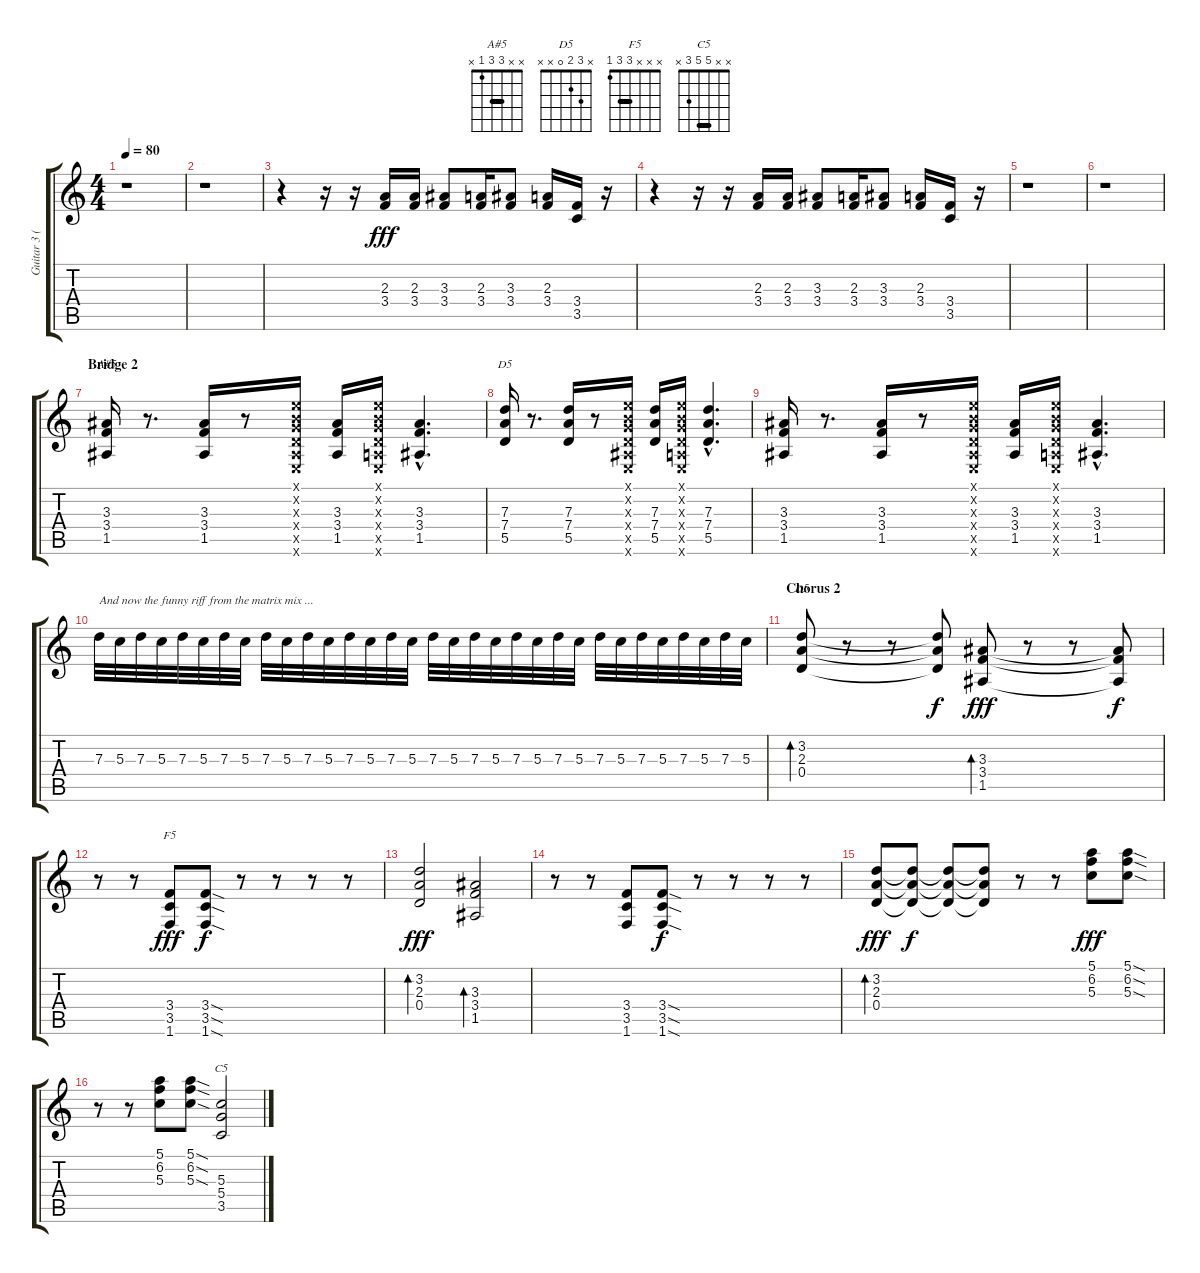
\track ("Guitar 3 (Evan Taubenfield)" "Guitar 3 (") {instrument overdrivenguitar}
\staff {score tabs}
\tuning (E4 B3 G3 D3 A2 E2) {hide}
\chord ("A#5" x x 3 3 1 x) {barre 3}
\chord ("D5" x x 7 7 5 x) {firstfret 5 barre 7}
\chord ("D5" x 3 2 0 x x)
\chord ("F5" x x x 3 3 1) {barre 3}
\chord ("C5" x x 5 5 3 x) {barre 5}
\ts (4 4)
\tempo 80
\clef g2
\ks c
r.1{dy f} |
r.1 |
r.4{volume 13 instrument electricguitarmuted} r.16 r.16 (2.3 3.4).16{dy fff} (2.3 3.4).16 (3.3 3.4).8 (2.3 3.4).16 (3.3 3.4).8 (2.3 3.4).16 (3.4 3.5).16 r.16 |
r.4{volume 13 instrument electricguitarmuted} r.16 r.16 (2.3 3.4).16 (2.3 3.4).16 (3.3 3.4).8 (2.3 3.4).16 (3.3 3.4).8 (2.3 3.4).16 (3.4 3.5).16 r.16 |
r.1 |
r.1 |
\section ("" "Bridge 2")
(3.3 3.4 1.5).16{ch "A#5" volume 14 instrument overdrivenguitar} r.8{d} (3.3 3.4 1.5).16 r.8 (0.1{x} 0.2{x} 0.3{x} 0.4{x} 1.5{x} 0.6{x}).16 (3.3 3.4 1.5).16 (0.1{x} 0.2{x} 0.3{x} 0.4{x} 0.5{x} 0.6{x}).16 (3.3{hac} 3.4{hac} 1.5{hac}).4{d} |
(7.3 7.4 5.5).16{ch "D5"} r.8{d} (7.3 7.4 5.5).16 r.8 (0.1{x} 0.2{x} 0.3{x} 0.4{x} 1.5{x} 0.6{x}).16 (7.3 7.4 5.5).16 (0.1{x} 0.2{x} 0.3{x} 0.4{x} 0.5{x} 0.6{x}).16 (7.3{hac} 7.4{hac} 5.5{hac}).4{d} |
(3.3 3.4 1.5).16 r.8{d} (3.3 3.4 1.5).16 r.8 (0.1{x} 0.2{x} 0.3{x} 0.4{x} 1.5{x} 0.6{x}).16 (3.3 3.4 1.5).16 (0.1{x} 0.2{x} 0.3{x} 0.4{x} 0.5{x} 0.6{x}).16 (3.3{hac} 3.4{hac} 1.5{hac}).4{d} |
7.3.32{txt "And now the funny riff from the matrix mix ..." volume 6} 5.3.32 7.3.32 5.3.32 7.3.32 5.3.32 7.3.32 5.3.32 7.3.32{volume 8} 5.3.32 7.3.32 5.3.32 7.3.32 5.3.32 7.3.32 5.3.32 7.3.32{volume 10} 5.3.32 7.3.32 5.3.32 7.3.32 5.3.32 7.3.32 5.3.32 7.3.32{volume 4} 5.3.32 7.3.32 5.3.32 7.3.32 5.3.32 7.3.32 5.3.32 |
\section ("" "Chorus 2")
(3.2 2.3 0.4).8{bd 240 ch "D5" volume 7 instrument overdrivenguitar} r.8 r.8 (3.2{t} 2.3{t} 0.4{t}).8{dy f} (3.3 3.4 1.5).8{bd 240 dy fff} r.8 r.8 (3.3{t} 3.4{t} 1.5{t}).8{dy f} |
r.8 r.8 (3.4 3.5 1.6).8{ch "F5" dy fff volume 16} (3.4{sod} 3.5{sod} 1.6{sod}).8{dy f} r.8 r.8 r.8 r.8 |
(3.2 2.3 0.4).2{bd 240 dy fff volume 7 instrument overdrivenguitar} (3.3 3.4 1.5).2{bd 240} |
r.8 r.8 (3.4 3.5 1.6).8{volume 16} (3.4{sod} 3.5{sod} 1.6{sod}).8{dy f} r.8 r.8 r.8 r.8 |
(3.2 2.3 0.4).8{bd 240 dy fff volume 7 instrument overdrivenguitar} (3.2{t} 2.3{t} 0.4{t}).8{dy f} (3.2{t} 2.3{t} 0.4{t}).8 (3.2{t} 2.3{t} 0.4{t}).8 r.8 r.8 (5.1 6.2 5.3).8{dy fff volume 16} (5.1{sod} 6.2{sod} 5.3{sod}).8 |
r.8{volume 16} r.8 (5.1 6.2 5.3).8 (5.1{sod} 6.2{sod} 5.3{sod}).8 (5.3 5.4 3.5).2{ch "C5"}
